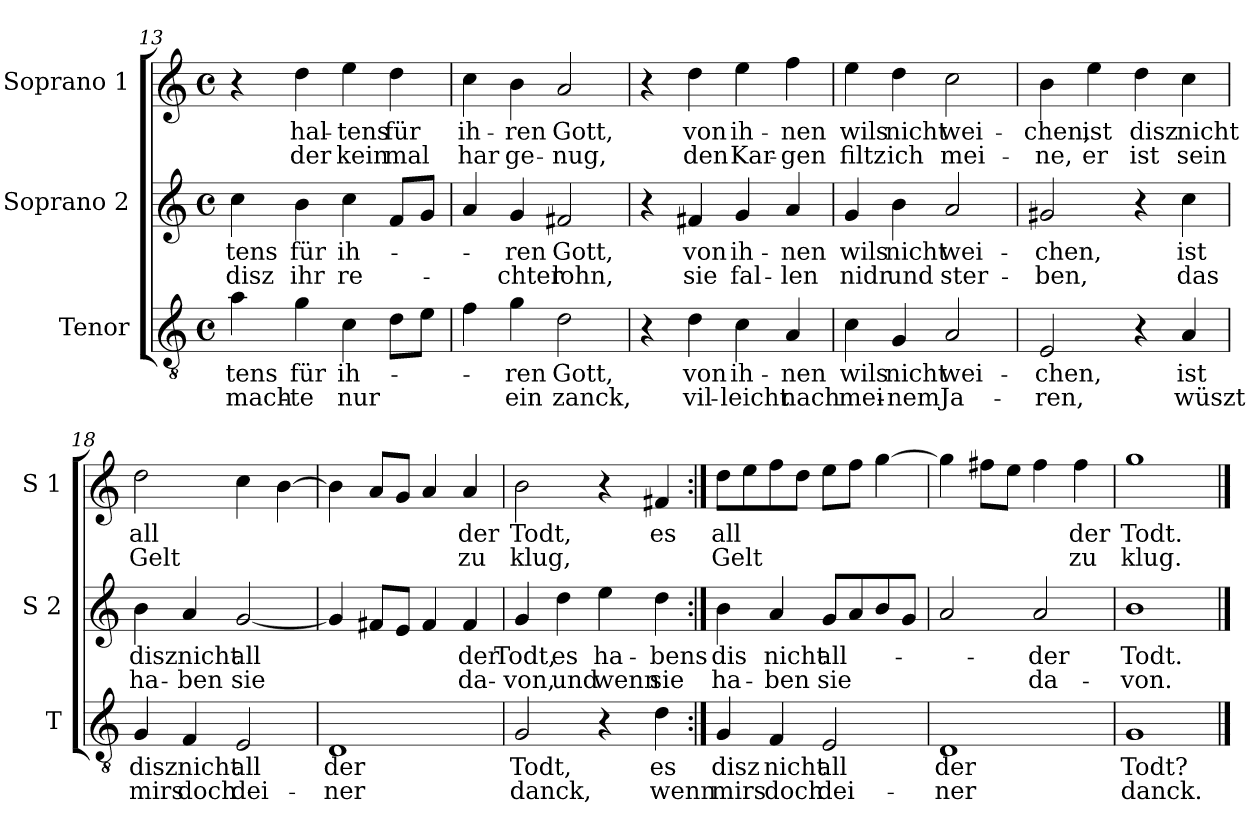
**kern	**text	**text	**kern	**text	**text	**kern	**text	**text
*part3	*part3	*part3	*part2	*part2	*part2	*part1	*part1	*part1
*staff3	*staff3	*staff3	*staff2	*staff2	*staff2	*staff1	*staff1	*staff1
*I"Tenor	*	*	*I"Soprano 2	*	*	*I"Soprano 1	*	*
*I'T	*	*	*I'S 2	*	*	*I'S 1	*	*
!!LO:PB:g=z
*clefGv2	*	*	*clefG2	*	*	*clefG2	*	*
*k[]	*	*	*k[]	*	*	*k[]	*	*
*C:	*	*	*C:	*	*	*C:	*	*
*M4/4	*	*	*M4/4	*	*	*M4/4	*	*
*met(c)	*	*	*met(c)	*	*	*met(c)	*	*
=13	=13	=13	=13	=13	=13	=13	=13	=13
!	!LO:LY:b	!LO:LY:b	!	!LO:LY:b	!LO:LY:b	!	!	!
4a\	-tens	mach-	4cc\	-tens	disz	4r	.	.
!	!LO:LY:b	!LO:LY:b	!	!LO:LY:b	!LO:LY:b	!	!LO:LY:b	!LO:LY:b
4g\	für	-te	4b\	für	ihr	4dd\	hal-	der
!	!LO:LY:b	!LO:LY:b	!	!LO:LY:b	!LO:LY:b	!	!LO:LY:b	!LO:LY:b
4c\	ih-	nur	4cc\	ih-	re-	4ee\	-tens	kein
!	!	!	!	!	!	!	!LO:LY:b	!LO:LY:b
8d\L	.	.	8f/L	.	.	4dd\	für	mal
8e\J	.	.	8g/J	.	.	.	.	.
=14	=14	=14	=14	=14	=14	=14	=14	=14
!	!	!	!	!	!	!	!LO:LY:b	!LO:LY:b
4f\	.	.	4a/	.	.	4cc\	ih-	har
!	!LO:LY:b	!LO:LY:b	!	!LO:LY:b	!LO:LY:b	!	!LO:LY:b	!LO:LY:b
4g\	-ren	ein	4g/	-ren	-chter	4b\	-ren	ge-
!	!LO:LY:b	!LO:LY:b	!	!LO:LY:b	!LO:LY:b	!	!LO:LY:b	!LO:LY:b
2d\	Gott,	zanck,	2f#X/	Gott,	lohn,	2a/	Gott,	-nug,
=15	=15	=15	=15	=15	=15	=15	=15	=15
4r	.	.	4r	.	.	4r	.	.
!	!LO:LY:b	!LO:LY:b	!	!LO:LY:b	!LO:LY:b	!	!LO:LY:b	!LO:LY:b
4d\	von	vil-	4f#X/	von	sie	4dd\	von	den
!	!LO:LY:b	!LO:LY:b	!	!LO:LY:b	!LO:LY:b	!	!LO:LY:b	!LO:LY:b
4c\	ih-	-leicht	4g/	ih-	fal-	4ee\	ih-	Kar-
!	!LO:LY:b	!LO:LY:b	!	!LO:LY:b	!LO:LY:b	!	!LO:LY:b	!LO:LY:b
4A/	-nen	nach	4a/	-nen	-len	4ff\	-nen	-gen
=16	=16	=16	=16	=16	=16	=16	=16	=16
!	!LO:LY:b	!LO:LY:b	!	!LO:LY:b	!LO:LY:b	!	!LO:LY:b	!LO:LY:b
4c\	wils	mei-	4g/	wils	nidr	4ee\	wils	filtz
!	!LO:LY:b	!LO:LY:b	!	!LO:LY:b	!LO:LY:b	!	!LO:LY:b	!LO:LY:b
4G/	nicht	-nem	4b\	nicht	und	4dd\	nicht	ich
!	!LO:LY:b	!LO:LY:b	!	!LO:LY:b	!LO:LY:b	!	!LO:LY:b	!LO:LY:b
2A/	wei-	Ja-	2a/	wei-	ster-	2cc\	wei-	mei-
!!LO:LB:g=z
=17	=17	=17	=17	=17	=17	=17	=17	=17
!	!LO:LY:b	!LO:LY:b	!	!LO:LY:b	!LO:LY:b	!	!LO:LY:b	!LO:LY:b
2E/	-chen,	-ren,	2g#X/	-chen,	-ben,	4b\	-chen,	-ne,
!	!	!	!	!	!	!	!LO:LY:b	!LO:LY:b
.	.	.	.	.	.	4ee\	ist	er
!	!	!	!	!	!	!	!LO:LY:b	!LO:LY:b
4r	.	.	4r	.	.	4dd\	disz	ist
!	!LO:LY:b	!LO:LY:b	!	!LO:LY:b	!LO:LY:b	!	!LO:LY:b	!LO:LY:b
4A/	ist	wüszt	4cc\	ist	das	4cc\	nicht	sein
=18	=18	=18	=18	=18	=18	=18	=18	=18
!	!LO:LY:b	!LO:LY:b	!	!LO:LY:b	!LO:LY:b	!	!LO:LY:b	!LO:LY:b
4G/	disz	mirs	4b\	disz	ha-	2dd\	all	Gelt
!	!LO:LY:b	!LO:LY:b	!	!LO:LY:b	!LO:LY:b	!	!	!
4F/	nicht	doch	4a/	nicht	-ben	.	.	.
!	!LO:LY:b	!LO:LY:b	!	!LO:LY:b	!LO:LY:b	!	!	!
2E/	all	dei-	[2g/	all	sie	4cc\	.	.
.	.	.	.	.	.	[4b\	.	.
=19	=19	=19	=19	=19	=19	=19	=19	=19
!	!LO:LY:b	!LO:LY:b	!	!	!	!	!	!
1D	der	-ner	4g/]	.	.	4b\]	.	.
.	.	.	8f#X/L	.	.	8a/L	.	.
.	.	.	8e/J	.	.	8g/J	.	.
.	.	.	4f#/	.	.	4a/	.	.
!	!	!	!	!LO:LY:b	!LO:LY:b	!	!LO:LY:b	!LO:LY:b
.	.	.	4f#/	der	da-	4a/	der	zu
=20	=20	=20	=20	=20	=20	=20	=20	=20
!	!LO:LY:b	!LO:LY:b	!	!LO:LY:b	!LO:LY:b	!	!LO:LY:b	!LO:LY:b
2G/	Todt,	danck,	4g/	Todt,	-von,	2b\	Todt,	klug,
!	!	!	!	!LO:LY:b	!LO:LY:b	!	!	!
.	.	.	4dd\	es	und	.	.	.
!	!	!	!	!LO:LY:b	!LO:LY:b	!	!	!
4r	.	.	4ee\	ha-	wenn	4r	.	.
!	!LO:LY:b	!LO:LY:b	!	!LO:LY:b	!LO:LY:b	!	!LO:LY:b	!
4d\	es	wenn	4dd\	-bens	sie	4f#X/	es	.
!!LO:LB:g=z
=21:|!	=21:|!	=21:|!	=21:|!	=21:|!	=21:|!	=21:|!	=21:|!	=21:|!
!	!LO:LY:b	!LO:LY:b	!	!LO:LY:b	!LO:LY:b	!	!LO:LY:b	!LO:LY:b
4G/	disz	mirs	4b\	dis	ha-	8dd\L	all	Gelt
.	.	.	.	.	.	8ee\	.	.
!	!LO:LY:b	!LO:LY:b	!	!LO:LY:b	!LO:LY:b	!	!	!
4F/	nicht	doch	4a/	nicht	-ben	8ff\	.	.
.	.	.	.	.	.	8dd\J	.	.
!	!LO:LY:b	!LO:LY:b	!	!LO:LY:b	!LO:LY:b	!	!	!
2E/	all	dei-	8g/L	all-	sie	8ee\L	.	.
.	.	.	8a/	.	.	8ff\J	.	.
.	.	.	8b/	.	.	[4gg\	.	.
.	.	.	8g/J	.	.	.	.	.
=22	=22	=22	=22	=22	=22	=22	=22	=22
!	!LO:LY:b	!LO:LY:b	!	!	!	!	!	!
1D	der	-ner	2a/	.	.	4gg\]	.	.
.	.	.	.	.	.	8ff#X\L	.	.
.	.	.	.	.	.	8ee\J	.	.
!	!	!	!	!LO:LY:b	!LO:LY:b	!	!	!
.	.	.	2a/	-der	da-	4ff#\	.	.
!	!	!	!	!	!	!	!LO:LY:b	!LO:LY:b
.	.	.	.	.	.	4ff#\	der	zu
=23	=23	=23	=23	=23	=23	=23	=23	=23
!	!LO:LY:b	!LO:LY:b	!	!LO:LY:b	!LO:LY:b	!	!LO:LY:b	!LO:LY:b
1G	Todt?	danck.	1b	Todt.	-von.	1gg	Todt.	klug.
==	==	==	==	==	==	==	==	==
*-	*-	*-	*-	*-	*-	*-	*-	*-
